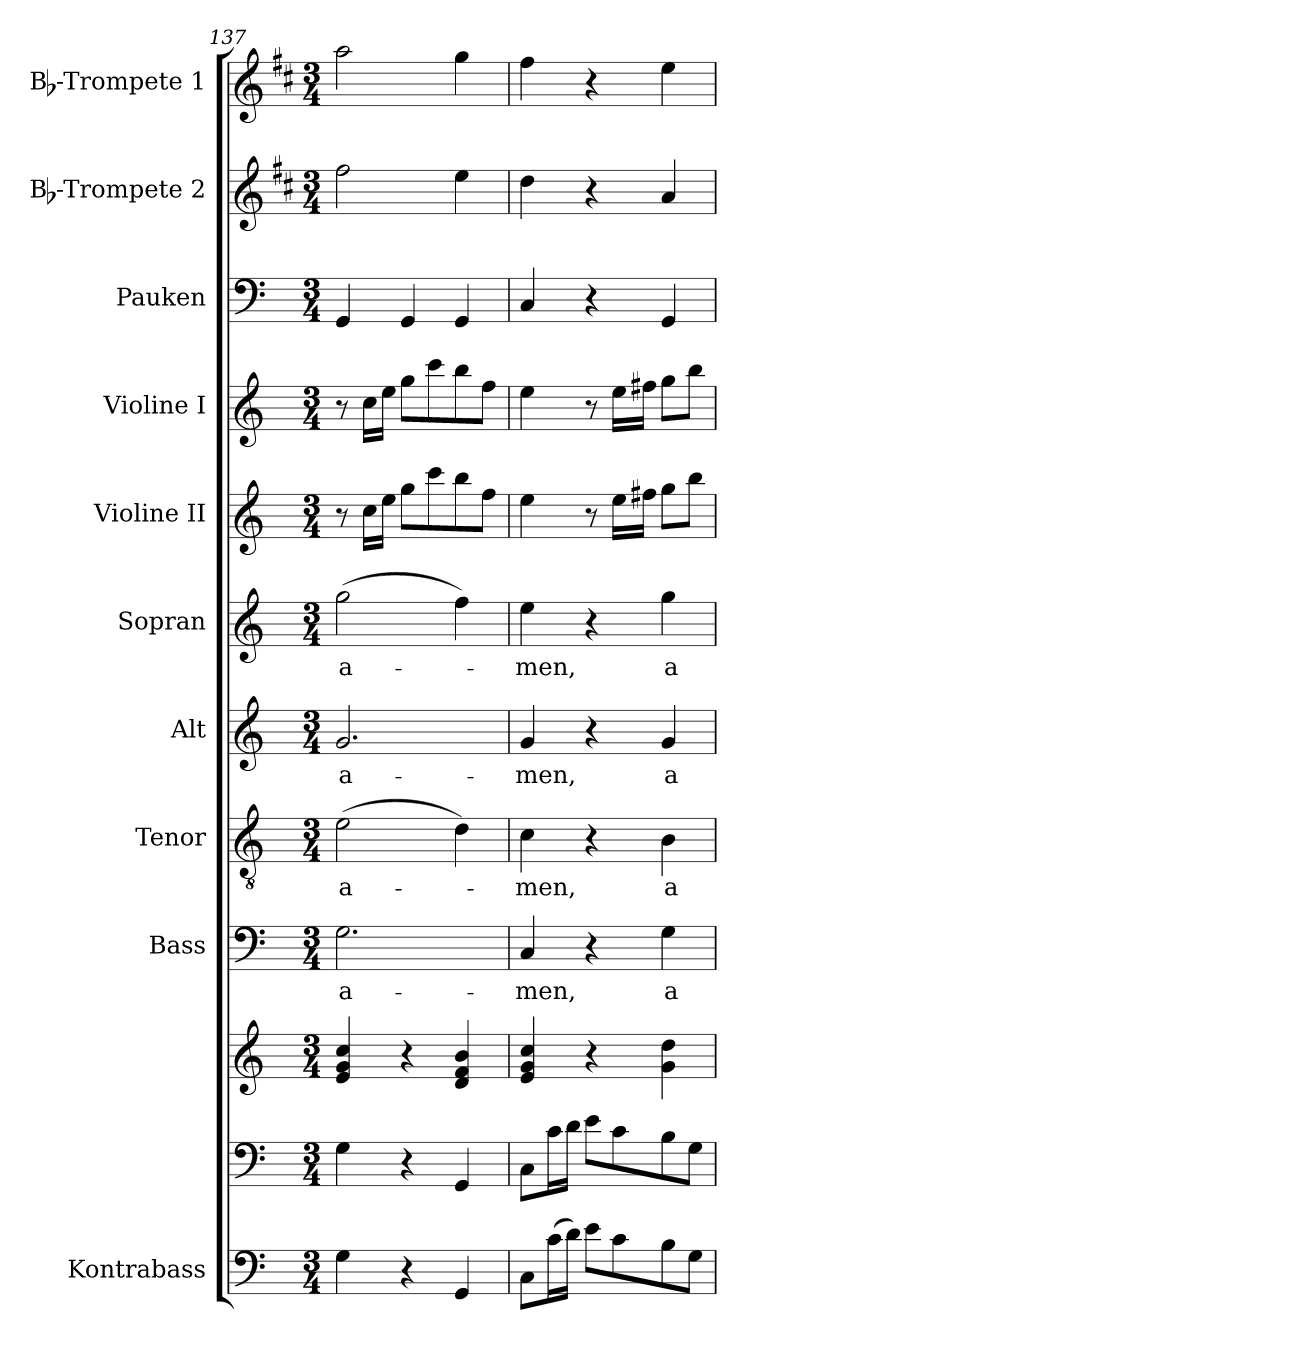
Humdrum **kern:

**kern	**kern	**kern	**kern	**text	**kern	**text	**kern	**text	**kern	**text	**kern	**kern	**kern	**kern	**kern
*part11	*part10	*part10	*part9	*part9	*part8	*part8	*part7	*part7	*part6	*part6	*part5	*part4	*part3	*part2	*part1
*staff12	*staff11	*staff10	*staff9	*staff9	*staff8	*staff8	*staff7	*staff7	*staff6	*staff6	*staff5	*staff4	*staff3	*staff2	*staff1
*I"Kontrabass	*	*	*I"Bass	*	*I"Tenor	*	*I"Alt	*	*I"Sopran	*	*I"Violine II	*I"Violine I	*I"Pauken	*I"Bb-Trompete 2	*I"Bb-Trompete 1
*I'Kb.	*	*	*I'B.	*	*I'T.	*	*I'A.	*	*I'S.	*	*I'Vl. II	*I'Vl. I	*I'Pk.	*I'Bb Trp. 2	*I'Bb Trp. 1
!!LO:PB:g=z
*clefF4	*clefF4	*clefG2	*clefF4	*	*clefGv2	*	*clefG2	*	*clefG2	*	*clefG2	*clefG2	*clefF4	*clefG2	*clefG2
*ITrd7c12	*	*	*	*	*	*	*	*	*	*	*	*	*	*ITrd1c2	*ITrd1c2
*k[]	*k[]	*k[]	*k[]	*	*k[]	*	*k[]	*	*k[]	*	*k[]	*k[]	*k[]	*k[]	*k[]
*C:	*C:	*C:	*C:	*	*C:	*	*C:	*	*C:	*	*C:	*C:	*C:	*C:	*C:
*M3/4	*M3/4	*M3/4	*M3/4	*	*M3/4	*	*M3/4	*	*M3/4	*	*M3/4	*M3/4	*M3/4	*M3/4	*M3/4
=137	=137	=137	=137	=137	=137	=137	=137	=137	=137	=137	=137	=137	=137	=137	=137
!	!	!	!	!LO:LY:b	!	!LO:LY:b	!	!LO:LY:b	!	!LO:LY:b	!	!	!	!	!
4GG\	4G\	4e/ 4g/ 4cc/	2.G\	a-	(>2e\	a-	2.g/	a-	(>2gg\	a-	8r	8r	4GG/	2ee\	2gg\
.	.	.	.	.	.	.	.	.	.	.	16cc\LL	16cc\LL	.	.	.
.	.	.	.	.	.	.	.	.	.	.	16ee\JJ	16ee\JJ	.	.	.
4r	4r	4r	.	.	.	.	.	.	.	.	8gg\L	8gg\L	4GG/	.	.
.	.	.	.	.	.	.	.	.	.	.	8ccc\	8ccc\	.	.	.
4GGG/	4GG/	4d/ 4f/ 4b/	.	.	4d\)	.	.	.	4ff\)	.	8bb\	8bb\	4GG/	4dd\	4ff\
.	.	.	.	.	.	.	.	.	.	.	8ff\J	8ff\J	.	.	.
=138	=138	=138	=138	=138	=138	=138	=138	=138	=138	=138	=138	=138	=138	=138	=138
!	!	!	!	!LO:LY:b	!	!LO:LY:b	!	!LO:LY:b	!	!LO:LY:b	!	!	!	!	!
8CC\L	8C\L	4e/ 4g/ 4cc/	4C/	-men,	4c\	-men,	4g/	-men,	4ee\	-men,	4ee\	4ee\	4C/	4cc\	4ee\
(>16C\L	16c\L	.	.	.	.	.	.	.	.	.	.	.	.	.	.
16D\JJ)	16d\JJ	.	.	.	.	.	.	.	.	.	.	.	.	.	.
8E\L	8e\L	4r	4r	.	4r	.	4r	.	4r	.	8r	8r	4r	4r	4r
8C\	8c\	.	.	.	.	.	.	.	.	.	16ee\LL	16ee\LL	.	.	.
.	.	.	.	.	.	.	.	.	.	.	16ff#X\JJ	16ff#X\JJ	.	.	.
!	!	!	!	!LO:LY:b	!	!LO:LY:b	!	!LO:LY:b	!	!LO:LY:b	!	!	!	!	!
8BB\	8B\	4g\ 4dd\	4G\	a-	4B\	a-	4g/	a-	4gg\	a-	8gg\L	8gg\L	4GG/	4g/	4dd\
8GG\J	8G\J	.	.	.	.	.	.	.	.	.	8bb\J	8bb\J	.	.	.
=	=	=	=	=	=	=	=	=	=	=	=	=	=	=	=
*-	*-	*-	*-	*-	*-	*-	*-	*-	*-	*-	*-	*-	*-	*-	*-
